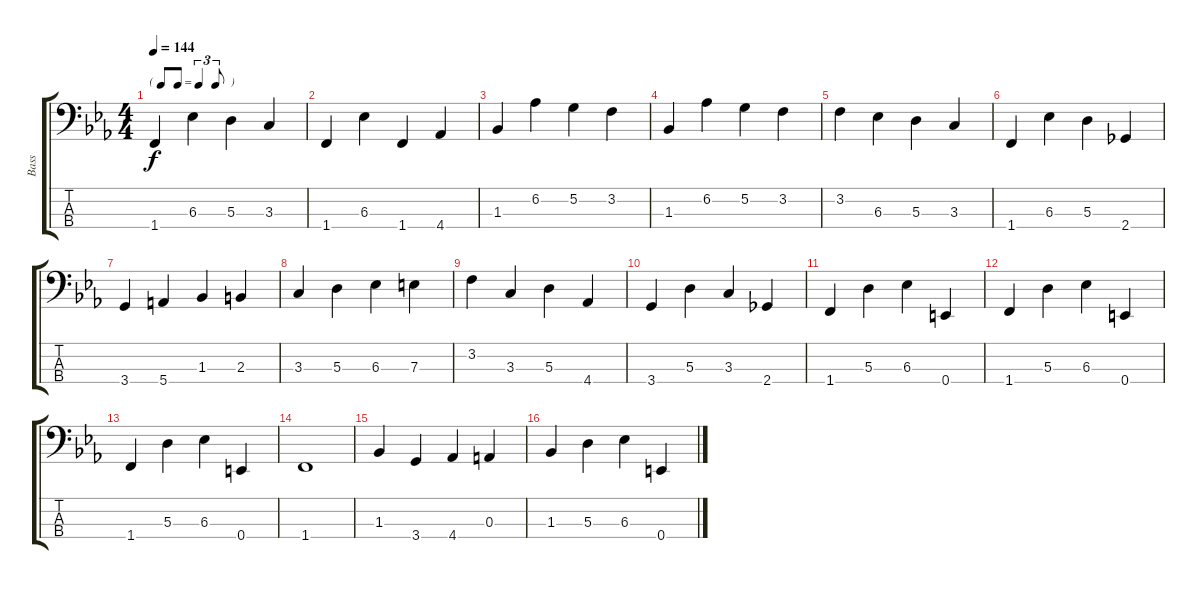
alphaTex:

\track ("Bass" "Bass") {instrument electricbassfinger}
\staff {score tabs}
\tuning (G2 D2 A1 E1) {hide}
\ts (4 4)
\tf triplet8th
\tempo 144
\clef f4
\ks eb
1.4.4{dy f} 6.3.4 5.3.4 3.3.4 |
1.4.4 6.3.4 1.4.4 4.4.4 |
1.3.4 6.2.4 5.2.4 3.2.4 |
1.3.4 6.2.4 5.2.4 3.2.4 |
3.2.4 6.3.4 5.3.4 3.3.4 |
1.4.4 6.3.4 5.3.4 2.4.4 |
3.4.4 5.4.4 1.3.4 2.3.4 |
3.3.4 5.3.4 6.3.4 7.3.4 |
3.2.4 3.3.4 5.3.4 4.4.4 |
3.4.4 5.3.4 3.3.4 2.4.4 |
1.4.4 5.3.4 6.3.4 0.4.4 |
1.4.4 5.3.4 6.3.4 0.4.4 |
1.4.4 5.3.4 6.3.4 0.4.4 |
1.4.1 |
1.3.4 3.4.4 4.4.4 0.3.4 |
1.3.4 5.3.4 6.3.4 0.4.4
